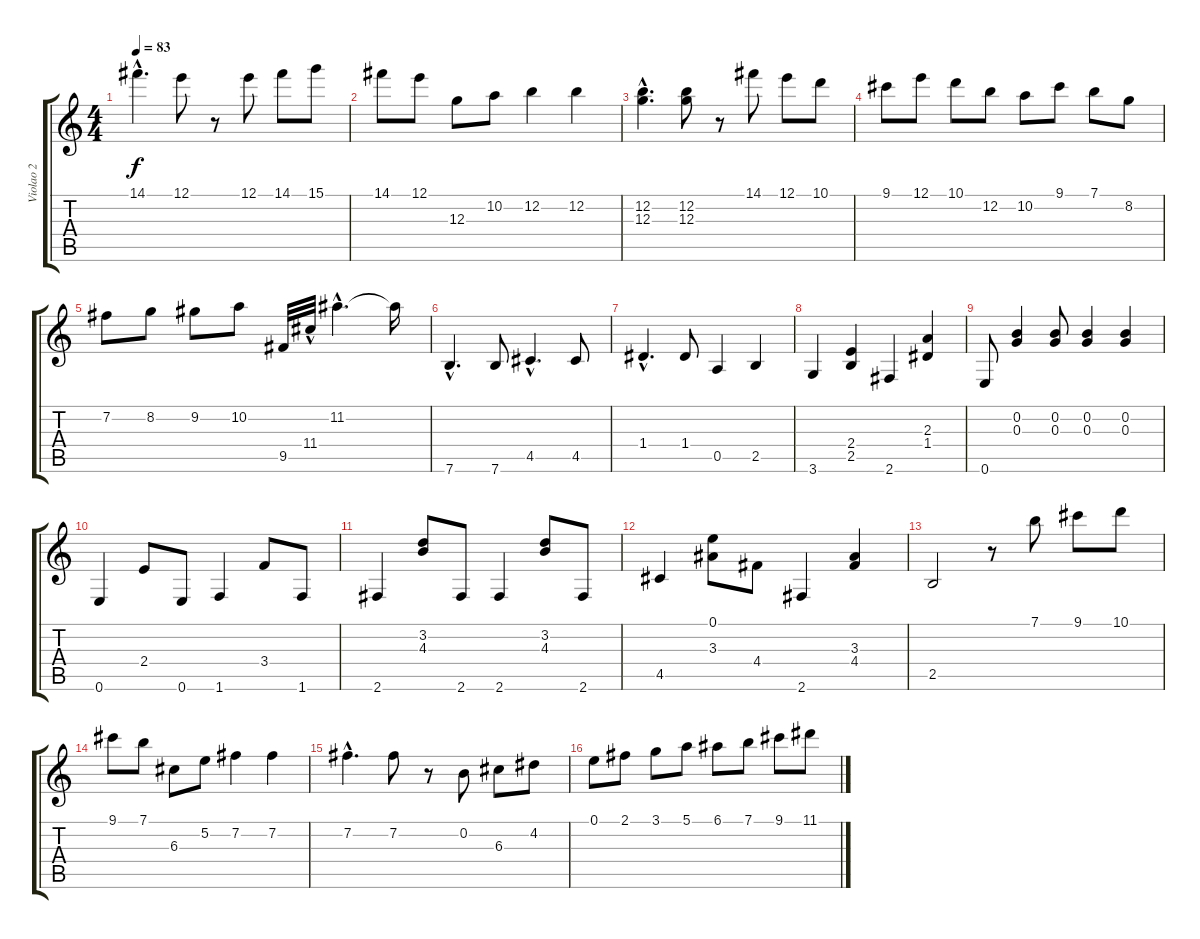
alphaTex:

\track ("Violao 2" "Violao 2") {instrument acousticguitarnylon}
\staff {score tabs}
\tuning (E4 B3 G3 D3 A2 E2) {hide}
\ts (4 4)
\tempo 83
\clef g2
\ks c
14.1{hac}.4{d dy f} 12.1.8 r.8 12.1.8 14.1.8 15.1.8 |
14.1.8 12.1.8 12.3.8 10.2.8 12.2.4 12.2.4 |
(12.2{hac} 12.3{hac}).4{d} (12.2 12.3).8 r.8 14.1.8 12.1.8 10.1.8 |
9.1.8 12.1.8 10.1.8 12.2.8 10.2.8 9.1.8 7.1.8 8.2.8 |
7.2.8 8.2.8 9.2.8 10.2.8 9.5.32 11.4{hac}.32 11.2{hac}.4{d} 11.2{t}.16 |
7.6{hac}.4{d} 7.6.8 4.5{hac}.4{d} 4.5.8 |
1.4{hac}.4{d} 1.4.8 0.5.4 2.5.4 |
3.6.4 (2.4 2.5).4 2.6.4 (2.3 1.4).4 |
0.6.8 (0.2 0.3).4 (0.2 0.3).8 (0.2 0.3).4 (0.2 0.3).4 |
0.6.4 2.4.8 0.6.8 1.6.4 3.4.8 1.6.8 |
2.6.4 (3.2 4.3).8 2.6.8 2.6.4 (3.2 4.3).8 2.6.8 |
4.5.4 (0.1 3.3).8 4.4.8 2.6.4 (3.3 4.4).4 |
2.5.2 r.8 7.1.8 9.1.8 10.1.8 |
9.1.8 7.1.8 6.3.8 5.2.8 7.2.4 7.2.4 |
7.2{hac}.4{d} 7.2.8 r.8 0.2.8 6.3.8 4.2.8 |
0.1.8 2.1.8 3.1.8 5.1.8 6.1.8 7.1.8 9.1.8 11.1.8
